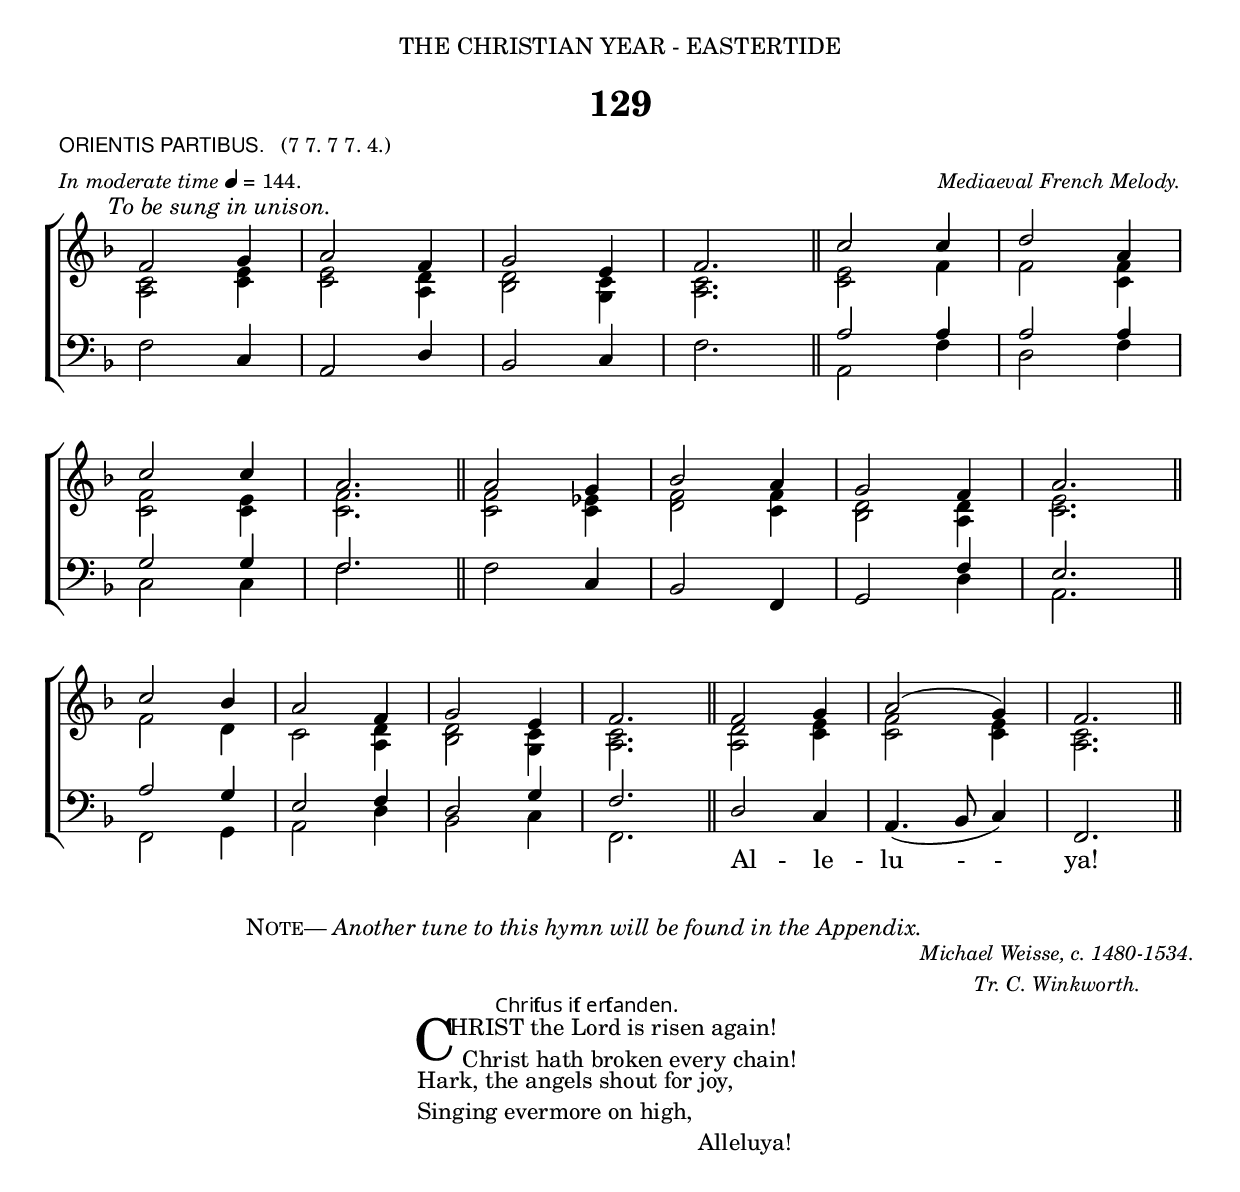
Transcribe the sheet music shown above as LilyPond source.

%%% 212.png
%%% Hymn 129 Orientis Partibus. Christ the Lord is risen again!
%%% Version 2

\version "2.10"

\header {

  dedication = \markup { \center-align { \line {  "THE CHRISTIAN YEAR - EASTERTIDE" } 
					       \hspace #1
						} }	
  title = "129"
  
  poet = \markup { \small {  \line { \sans {"ORIENTIS PARTIBUS."} \hspace #1 \roman {"(7 7. 7 7. 4.)"}} }}
  
  meter = \markup { \small { \italic {In moderate time} \general-align #Y #DOWN \note #"4" #0.5 = 144.} }
  
  arranger = \markup { \small \italic "Mediaeval French Melody." }			       
		
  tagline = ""
}

%%%%%%%%%%%%%%%%%%%%%%%%%% Macros

%%% increase space between markup and staff

pad = \once \override TextScript #'padding = #1		      

%% Macro for generating two augmentation dots for a notehead. 
%% When dotted notes from two vocal parts share a single notehead, 
%% Lilypond only inserts a single dot. In the image, two dots are used. 
%% This macro generates the two dots by replacing the normal dot glyph 
%% with a new glyph comprising a column of 2 dots one above the other.
 
augdots = { 
 \once \override Voice.Dots #'stencil = #ly:text-interface::print 
 \once \override Voice.Dots #'text = \markup {  \hspace #0 \raise #1 
                                                \line { \translate #(cons -0.2 0) 
                                                \override #'(baseline-skip . 1 )  
                                                   \column { 
                                                     \musicglyph #"dots.dot" 
                                                     \musicglyph #"dots.dot" } } }
}

%%%%%%%%%%%%%%%%%%%%%%%%%% End of Macro definitions	   
	      
%%% SATB voices

global = {
  \time 3/4
  \key f \major
  \set Staff.midiInstrument = "church organ"
}

soprano = \relative c' {
  \pad f2^\markup {\hspace #-3 \italic "To be sung in unison."} g4 | a2 f4 | g2 e4 | f2. \bar "||" c'2 c4 | d2 a4 | \break
  c2 c4 | a2. \bar "||" a2 g4 | bes2 a4 | g2 f4 | a2. \bar "||" \break
  c2 bes4 | a2 f4 | g2 e4 | f2. \bar "||" f2 g4 | a2( g4) | f2. \bar "||"
}

alto = \relative c' {
  <a c>2 <c e>4 | <c e>2 <a d>4 | <bes d>2 <g c>4 | <a c>2. \bar "||" <c e>2 f4 | f2 <c f>4 |
  <c f>2 <c e>4 | <c f>2. \bar "||" <c f>2 <c ees>4 | <d f>2 <c f>4 | <bes d>2 <a d>4 | <c e>2. \bar "||"
  f2 d4 | c2 <a d>4 | <bes d>2 <g c>4 | <a c>2. \bar "||" <a d>2 <c e>4 | <c f>2 <c e>4 | <a c>2. \bar "||"
}

tenor = \relative c { \clef bass
  s2 c4 | a2 d4 | bes2 c4 | s2. \bar "||"  a'2 a4 | a2 a4 |
  g2 g4 | f2. \bar "||" s2 c4 | bes2 f4 | g2 f'4 | e2. \bar "||"
  a2 g4 | e2 f4 | d2 g4 | f2. \bar "||" \new Voice = "alleluya" { \stemUp d2 c4 | a4.( bes8 c4) | f,2. } \bar "||"
}

bass = \relative c { \clef bass
  f2 s4 | s2. | s2. | f2. \bar "||" a,2 f'4 | d2 f4 |
  c2 c4 | \augdots f2. \bar "||" f2 s4 | s2. | s2 d4 | a2. \bar "||"
  f2 g4 | a2 d4 | bes2 c4 | f,2. \bar "||" s2. | s2. | s2. \bar "||"
}

%%% Score Lyrics

scoreLyrics = \lyricmode {
  \set ignoreMelismata = ##t
  \once \override LyricText #'self-alignment-X = #-1
  "Al   -" 
  \once \override LyricText #'self-alignment-X = #-1
  "le   -" "lu"  -  -  ya!	
}	


#(ly:set-option 'point-and-click #f)

\paper {
  #(set-paper-size "a4")
%  annotate-spacing = ##t
  print-page-number = ##f
  ragged-last-bottom = ##t
  ragged-bottom = ##t
}

\book{

%%% Score block	
	
\score{
\new ChoirStaff	
 <<

	\context Staff = upper << 
	\context Voice = sopranos { \voiceOne \global \soprano }
	\context Voice = altos    {\voiceTwo \global \alto }
	                      >>
	\context Staff = lower <<
	\context Voice = tenors { \voiceOne \global \tenor }
	\context Voice = basses { \voiceTwo \global \bass }
	\context Lyrics { \lyricsto "alleluya" {\scoreLyrics   }}
			        >> 
 >>
\layout {
		indent=0
%		\context { \Score timing = ##f }
		\context { \Score \remove "Bar_number_engraver" }
		\context { \Staff \remove "Time_signature_engraver" }
		\context { \Score \remove "Mark_engraver"  }
                \context { \Staff \consists "Mark_engraver"  }
	}

\midi { 
   \context { \Score tempoWholesPerMinute = #(ly:make-moment 144 4) }
       }	
} %%score bracket


%%% Hymn Note markup

\markup { \hspace #18 \smallCaps "Note" \hspace #-1.2 ".—" \italic "Another tune to this hymn will be found in the Appendix." }

%%% Lyric attribution and titles

\markup { \hspace #83 \small { \center-align { \line { \italic "Michael Weisse, c. 1480-1534." }  
                                               \line { \italic "Tr. C. Winkworth." }
}}}


%%% Note: In order to generate the Fraktur title below, a Fraktur font is needed.   
%%% HumboldtFraktur and GF Gesetz are examples of Fraktur fonts which resemble the original
%%% image and are free and downloadable from the internet.   
%%% HumboldtFraktur works well on Windows and Linux and looks a little better so it is used here.
%%% Humboldt has been reported to give problems when compiling
%%% on Macintosh installations, so GF Gesetz can be used instead.
%%% In the original image, "s" and "t" were joined in a Fraktur style ligature
%%% comprising a long-s (the one that looks like a "f") and a t.
%%% HumboldtFraktur does have a st ligature, mapped to the pound sign. 
%%% However, to allow the text to degrade gracefully for users who do not have the 
%%% Fraktur font, I did not use the ligatured characters.  Instead, the regular 
%%% unicode character for the long-s (unicode 017F) was used, together with a Fraktur "t", moved
%%% a little closer together, to look like a ligature.
%%% If you do not have a Fraktur font, you should see, for example "Chriſtus". 
%%% If you use another Fraktur font, simply put the name into the font-name override below.


 \markup { \small { \hspace #42 \override #'(font-name . "HumboldtFraktur") {"Chriſ" \hspace #-1.35 "tus" "iſ" \hspace #-1.35 "t" "erſ" \hspace #-1.35 "tanden." }}}

%%% Main lyrics markup block
  
\markup { \hspace #32 %%add space as necc. to center the column
                      \column { %%% verse 1 is a column of 2 lines  
                          \line { \hspace #2.2 \column { \lower #2.4 \fontsize #8 "C" }   %%Drop Cap goes here
                                  \hspace #-1.2    %% adjust this if other letters are too far from Drop Cap
                                  \column  { \raise #0.0 "HRIST the Lord is risen again!"
                                                         "  Christ hath broken every chain!" } }          
                          \line {  \hspace #2.5  %%adjust hspace until this line left edge is flush with Drop Cap
                                   \lower  #1.56  %%adjust this until the line spacing looks right
                                   \column {   
					   "Hark, the angels shout for joy,"
					   "Singing evermore on high,"
					   "                                            Alleluya!"
                                        }}
		      		} %% finish verse 1 
}  %%% end markup       



%%%fake score block to occupy space and force a pagebreak.  Can't think of a better way of doing this.
\score{
        {s4 }
\header { breakbefore = ##f piece = ##f opus = ##f tagline = ##f }
\layout{        
        \context { \Staff
                \remove Time_signature_engraver
                \remove Key_engraver
                \remove Clef_engraver
                \remove Staff_symbol_engraver
}}}

        
%%% second page
%%% Continuation of lyrics

\markup { \hspace #32   %%add space as necc. to center the column
          \column {        
		 \hspace #1 
		 \line { "2  "
			\column {         
				"He who gave for us his life,"
				"Who for us endured the strife,"
				"Is our Paschal Lamb to-day!"
				"We too sing for joy, and say"
					   "                                            Alleluya!"
                        }}  
                \hspace #1 
                \line { "3  "
                           \column {         
				   "He who bore all pain and loss"
				   "Comfortless upon the Cross,"
				   "Lives in glory now on high,"
				   "Pleads for us, and hears our cry."
					   "                                            Alleluya!"
                        }}
		\hspace #1 
                \line { "4  "
                           \column {         
				   "He whose path no records tell,"
				   "Who descended into hell;"
				   "Who the strong man armed hath bound,"
				   "Now in highest heaven is crowned."
					   "                                            Alleluya!"
                        }}
		\hspace #1 
                \line { "5  "
                           \column {         
				   "Now he bids us tell abroad"
				   "How the lost may be restored,"
				   "How the penitent forgiven,"
				   "How we too may enter heaven."
					   "                                            Alleluya!"
                        }}
                \hspace #1 % adds vertical spacing between verses  
                \line {"6. "
			\column {        
				"Thou, our Paschal Lamb indeed,"
				"Christ, to-day thy people feed;"
				"Take our sins and guilt away,"
				"That we all may sing for ay,"
					   "                                            Alleluya!"
                }}
          }
} %%% lyric markup bracket

%%% Amen score block
\score{
  \new ChoirStaff
   <<
        \context Staff = upper \with { fontSize = #-3  \override StaffSymbol #'staff-space = #(magstep -2) }  
	                      << 
			      \context Voice = "sopranos" { \relative c' { \clef treble \global \voiceOne f1 ^\markup {\hspace #-4 \small \italic "Harmony."} f1 \bar "||" }}
	\context Voice = "altos"    { \relative c' {  \clef treble \global \voiceTwo d1 c1 \bar "||" }}
	                      >>
			      
	\context Lyrics \lyricsto "altos" { \override LyricText #'font-size = #-1 A -- men. }
	
	\context Staff = lower \with { fontSize = #-3  \override StaffSymbol #'staff-space = #(magstep -2) }  
	                       <<
	\context Voice = "tenors" { \relative c { \clef bass \global \voiceThree bes'1 a1 \bar "||" }}
	\context Voice = "basses" { \relative c { \clef bass \global \voiceFour  bes1 f1 \bar "||" }}
			        >> 
  >>			      
\header { breakbefore = ##f piece = " " opus = " " }
\layout { 
	\context { \Score timing = ##f }
	ragged-right = ##t
	indent = 15\cm
	\context { \Staff \remove Time_signature_engraver }

       }

%%% Amen midi       
\midi { \context { \Score tempoWholesPerMinute = #(ly:make-moment 144 4) }}   
       
}  

} %%book bracket

